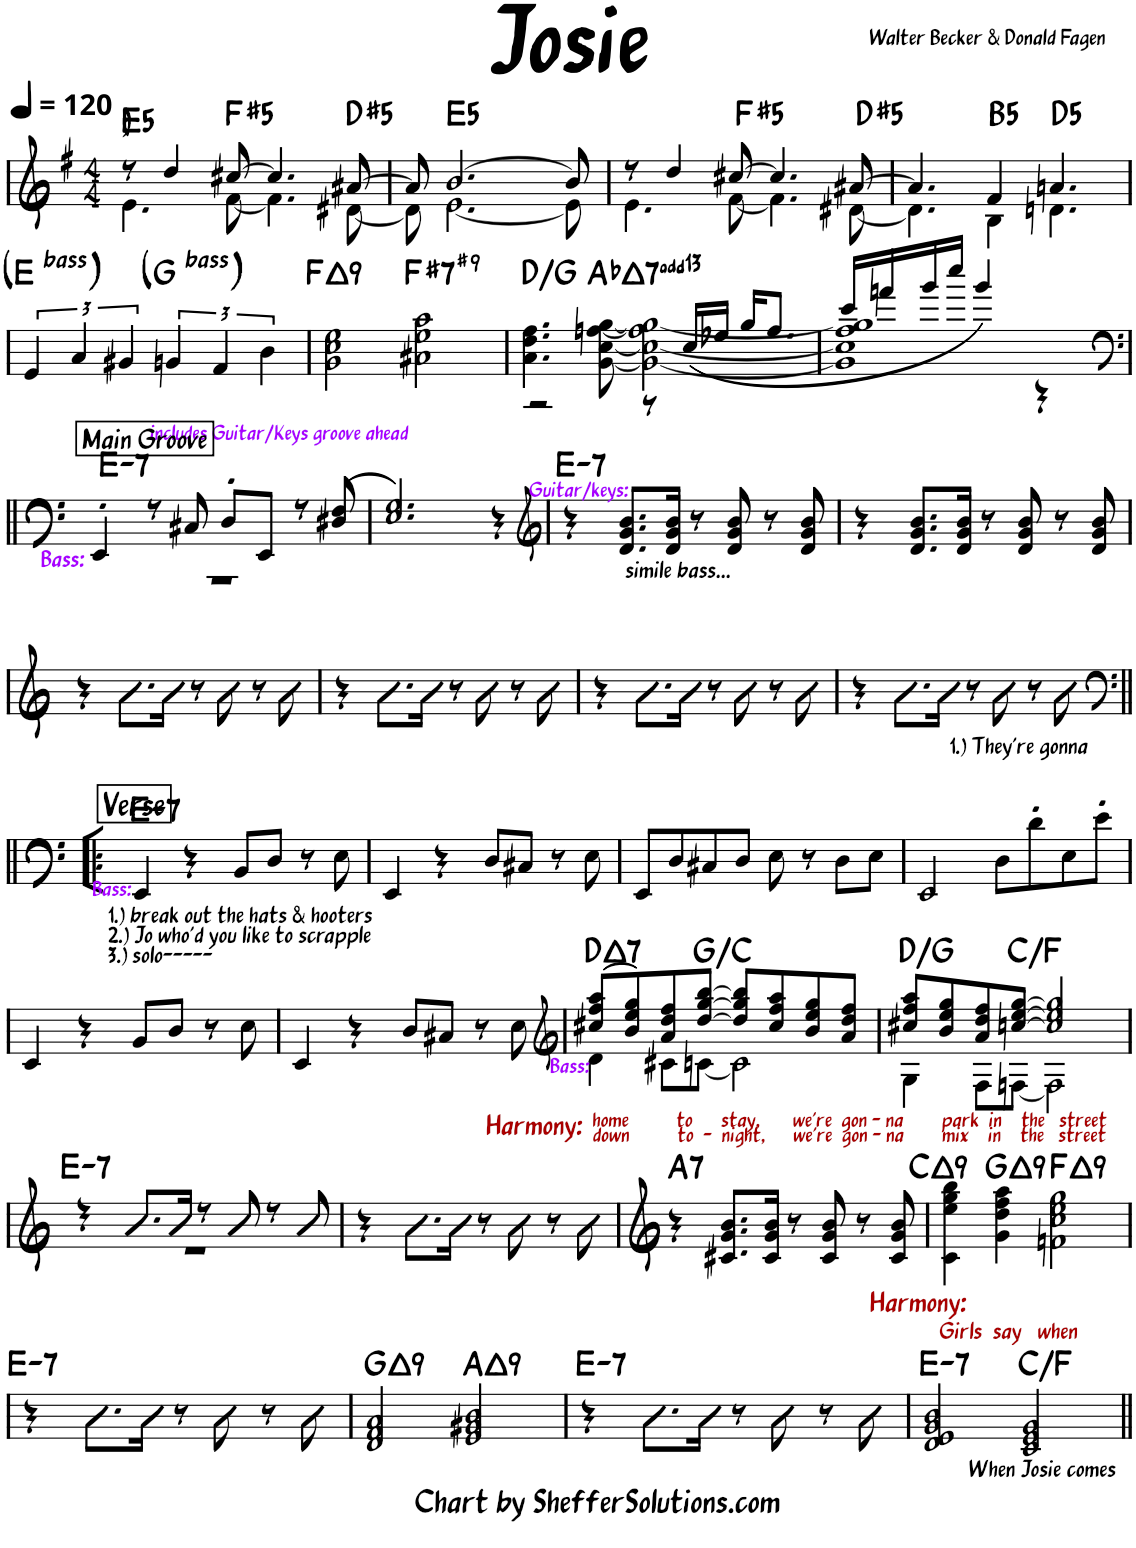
**kern	**harte
*part1	*part1
*staff1	*
*I"Piano	*
*I'Pno.	*
*clefG2	*
*k[f#]	*
*M4/4	*
*MM120	*
=1	=1
*^	*
!	!	!LO:H:kt=5
8r	4.e\	E:(1,5)
4dd/	.	.
!	!	!LO:H:kt=5
[8cc#X/	[8f#\	F#:(1,5)
4.cc#/]	4.f#\]	.
!	!	!LO:H:kt=5
[8a#X/	[8d#X\	D#:(1,5)
=2	=2	=2
8a#/]	8d#\]	.
!	!	!LO:H:kt=5
[2.b/	[2.e\	E:(1,5)
8b/]	8e\]	.
=3	=3	=3
8r	4.e\	.
4dd/	.	.
!	!	!LO:H:kt=5
[8cc#X/	[8f#\	F#:(1,5)
4.cc#/]	4.f#\]	.
!	!	!LO:H:kt=5
[8a#X/	[8d#X\	D#:(1,5)
=4	=4	=4
4.a#/]	4.d#\]	.
!	!	!LO:H:kt=5
4f#/	4B\	B:(1,5)
!	!	!LO:H:kt=5
4.an/	4.dn\	D:(1,5)
*v	*v	*
!!LO:LB:g=z
=5	=5
6e/	E:maj
6a/	.
6g#X/	.
6gn/	G:maj
6f#/	.
6b\	.
=6	=6
!	!LO:H:kt=9
2g\ 2cc\ 2ee\	F:maj9
!	!LO:H:kt=7
2a#X\ 2ee\ 2aa\	F#:7(#9)
=7	=7
*^	*
4.a\ 4.dd\ 4.ff#\	2r	D:maj/4
!	!	!LO:H:kt=7
[8g\ [8cc\ [8ffn\ [8gg\	.	Ab:maj7(13)
2g\_ 2cc\_ 2ff\_ 2gg\_	8r	.
.	(16cc/LL	.
.	16ee-X/JJ	.
.	16gg/KL	.
.	8.ff/J	.
=8	=8	=8
1g] 1cc] 1ff] 1gg]	16ccc/LL	.
.	16fffn/	.
.	16ggg/	.
.	16cccc/JJ	.
.	4ggg/)	.
.	4r	.
.	4ryy	.
!!LO:LB:g=z	!!
!!LO:REH:place=s1:a:B:rj:fs=12:t=Main Groove	!!
=9	=9	=9
*clefF4	*	*
!LO:TX:b:color=#AA00FF:t=Bass&colon;	!	!LO:H:kt=7
4EE'/	1r	E:min7
8r	.	.
!LO:TX:a:color=#AA00FF:t=includes Guitar/Keys groove ahead	!	!
8C#X/	.	.
8D'/L	.	.
8EE/J	.	.
8r	.	.
(8D#X/ 8F#/	.	.
*v	*v	*
=10	=10
2.E/ 2.G/)	.
4r	.
=11	=11
*clefG2	*
!	!LO:H:kt=7
4r	E:min7
!LO:TX:b:t=simile bass...	!
!LO:TX:b:color=#AA00FF:t=Guitar/keys&colon;	!
8.d/ 8.g/ 8.b/L	.
16d/ 16g/ 16b/Jk	.
8r	.
8d/ 8g/ 8b/	.
8r	.
8d/ 8g/ 8b/	.
=12	=12
4r	.
8.d/ 8.g/ 8.b/L	.
16d/ 16g/ 16b/Jk	.
8r	.
8d/ 8g/ 8b/	.
8r	.
8d/ 8g/ 8b/	.
!!LO:LB:g=z
=13	=13
4r	.
8.d\ 8.e\ 8.g\ 8.b\L	.
16d\ 16e\ 16g\ 16b\Jk	.
8r	.
8d\ 8e\ 8g\ 8b\	.
8r	.
8d\ 8e\ 8g\ 8b\	.
=14	=14
4r	.
8.d\ 8.e\ 8.g\ 8.b\L	.
16d\ 16e\ 16g\ 16b\Jk	.
8r	.
8d\ 8e\ 8g\ 8b\	.
8r	.
8d\ 8e\ 8g\ 8b\	.
=15	=15
4r	.
8.d\ 8.e\ 8.g\ 8.b\L	.
16d\ 16e\ 16g\ 16b\Jk	.
8r	.
8d\ 8e\ 8g\ 8b\	.
8r	.
8d\ 8e\ 8g\ 8b\	.
=16	=16
4r	.
8.d\ 8.e\ 8.g\ 8.b\L	.
16d\ 16e\ 16g\ 16b\Jk	.
8r	.
!LO:TX:b:t=1.) They're gonna	!
8d\ 8e\ 8g\ 8b\	.
8r	.
8d\ 8e\ 8g\ 8b\	.
!!LO:LB:g=z
!!LO:REH:place=s1:a:B:rj:fs=14:t=Verse
=17!|:	=17!|:
*clefF4	*
!LO:TX:b:t=1.) break out the hats & hooters	!
!LO:TX:b:t=2.) Jo who'd you like to scrapple	!
!LO:TX:b:t=3.) solo-----	!
!LO:TX:b:color=#AA00FF:t=Bass&colon;	!LO:H:kt=7
4EE/	E:min7
4r	.
8BB/L	.
8D/J	.
8r	.
8E\	.
=18	=18
4EE/	.
4r	.
8D/L	.
8C#X/J	.
8r	.
8E\	.
=19	=19
8EE/L	.
8D/	.
8C#X/	.
8D/J	.
8E\	.
8r	.
8D\L	.
8E\J	.
=20	=20
2EE/	.
8D\L	.
8d'\	.
8E\	.
8e'\J	.
!!LO:LB:g=z
=21	=21
4EE/	.
4r	.
8BB/L	.
8D/J	.
8r	.
8E\	.
=22	=22
4EE/	.
4r	.
8D/L	.
8C#X/J	.
8r	.
!LO:TX:b:color=#AA0000:t=Harmony&colon;	!
8E\	.
=23	=23
*clefG2	*
*^	*
!LO:TX:b:color=#AA0000:t=home          to      stay,       we're  gon - na        park  in    the   street	!	!
!LO:TX:b:t=down          to  -  night,      we're  gon - na        mix    in    the   street	!	!
!LO:TX:b:color=#AA00FF:t=Bass&colon;	!	!LO:H:kt=7
(8cc#X/ 8ff#/ 8aa/L	4d\	D:maj7
8b/ 8ee/ 8gg/)	.	.
8a/ 8dd/ 8ff#/	8c#X\L	.
[8dd/ [8gg/ [8bb/J	[8cn\J	G:maj/4
8dd/] 8gg/] 8bb/]L	2c\]	.
8cc#/ 8ff#/ 8aa/	.	.
8b/ 8ee/ 8gg/	.	.
8a/ 8dd/ 8ff#/J	.	.
=24	=24	=24
8cc#X/ 8ff#/ 8aa/L	4G\	D:maj/4
8b/ 8ee/ 8gg/	.	.
8a/ 8dd/ 8ff#/	8F#\L	.
[8ccn/ [8ee/ [8gg/J	[8Fn\J	C:maj/4
2cc/] 2ee/] 2gg/]	2F\]	.
!!LO:LB:g=z	!!
=25	=25	=25
!	!	!LO:H:kt=7
4r	1r	E:min7
8.d/ 8.e/ 8.g/ 8.b/L	.	.
16d/ 16e/ 16g/ 16b/Jk	.	.
8r	.	.
8d/ 8e/ 8g/ 8b/	.	.
8r	.	.
8d/ 8e/ 8g/ 8b/	.	.
*v	*v	*
=26	=26
4r	.
8.d\ 8.e\ 8.g\ 8.b\L	.
16d\ 16e\ 16g\ 16b\Jk	.
8r	.
8d\ 8e\ 8g\ 8b\	.
8r	.
8d\ 8e\ 8g\ 8b\	.
=27	=27
!	!LO:H:kt=7
4r	A:7
8.c#X/ 8.g/ 8.b/L	.
16c#/ 16g/ 16b/Jk	.
8r	.
8c#/ 8g/ 8b/	.
8r	.
!LO:TX:b:color=#AA0000:t=Harmony&colon;	!
8c#/ 8g/ 8b/	.
=28	=28
!LO:TX:b:color=#AA0000:t=Girls  say   when	!LO:H:kt=9
4c\ 4ee\ 4gg\ 4bb\	C:maj9
!	!LO:H:kt=9
4g\ 4dd\ 4ff#\ 4aa\	G:maj9
!	!LO:H:kt=9
2fn\ 2cc\ 2ee\ 2gg\	F:maj9
!!LO:LB:g=z
=29	=29
!	!LO:H:kt=7
4r	E:min7
8.d\ 8.e\ 8.g\ 8.b\L	.
16d\ 16e\ 16g\ 16b\Jk	.
8r	.
8d\ 8e\ 8g\ 8b\	.
8r	.
8d\ 8e\ 8g\ 8b\	.
=30	=30
!	!LO:H:kt=9
2d/ 2f#/ 2a/	G:maj9
!	!LO:H:kt=9
2e/ 2g#X/ 2b/	A:maj9
=31	=31
!	!LO:H:kt=7
4r	E:min7
8.d\ 8.e\ 8.g\ 8.b\L	.
16d\ 16e\ 16g\ 16b\Jk	.
8r	.
8d\ 8e\ 8g\ 8b\	.
8r	.
8d\ 8e\ 8g\ 8b\	.
=32	=32
!LO:TX:b:t=Chart by ShefferSolutions.com	!
!LO:TX:b:t=When Josie comes	!LO:H:kt=7
2d/ 2e/ 2g/ 2b/	E:min7
2c/ 2e/ 2g/	C:maj/4
=||	=||
*-	*-
